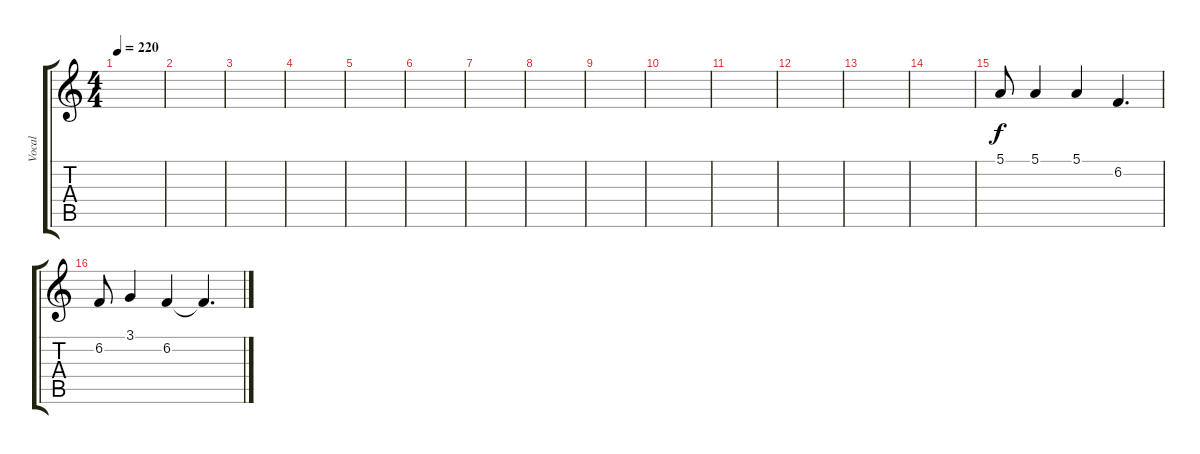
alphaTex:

\track ("Vocal" "Vocal") {instrument synthbrass1}
\staff {score tabs}
\tuning (E4 B3 G3 D3 A2 D2) {hide}
\ts (4 4)
\tempo 220
\clef g2
\ks c
|
|
|
|
|
|
|
|
|
|
|
|
|
|
5.1.8 5.1.4 5.1.4 6.2.4{d} |
6.2.8 3.1.4 6.2.4 6.2{t}.4{d}
